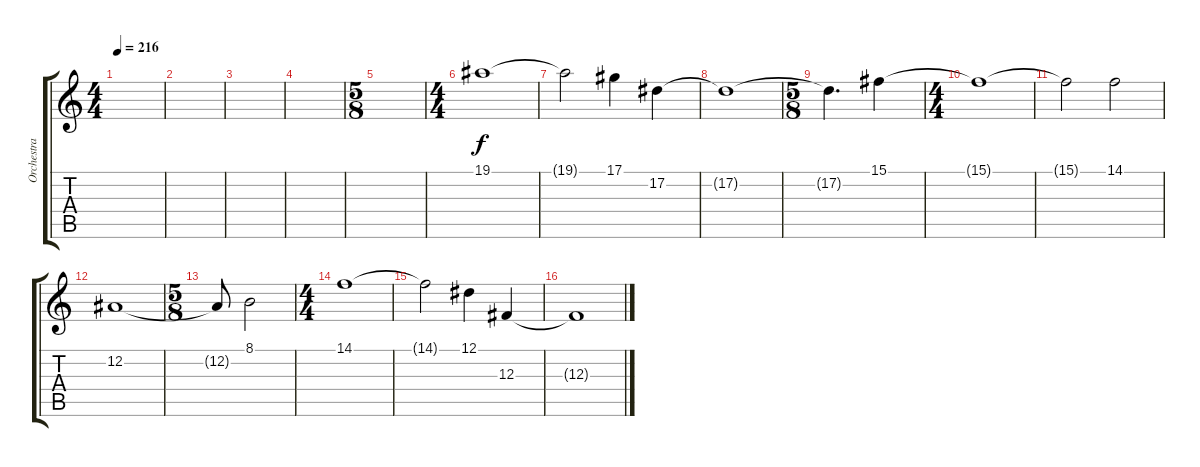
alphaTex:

\track ("Orchestra 1" "Orchestra ") {instrument stringensemble1}
\staff {score tabs}
\tuning (Eb4 Bb3 Gb3 Db3 Ab2 Eb2) {hide}
\ts (4 4)
\tempo 216
\clef g2
\ks c
|
|
|
|
\ts (5 8)
|
\ts (4 4)
19.1.1 |
19.1{t}.2 17.1.4 17.2.4 |
17.2{t}.1 |
\ts (5 8)
17.2{t}.4{d} 15.1.4 |
\ts (4 4)
15.1{t}.1 |
15.1{t}.2 14.1.2 |
12.2.1 |
\ts (5 8)
12.2{t}.8 8.1.2 |
\ts (4 4)
14.1.1 |
14.1{t}.2 12.1.4 12.3.4 |
12.3{t}.1
